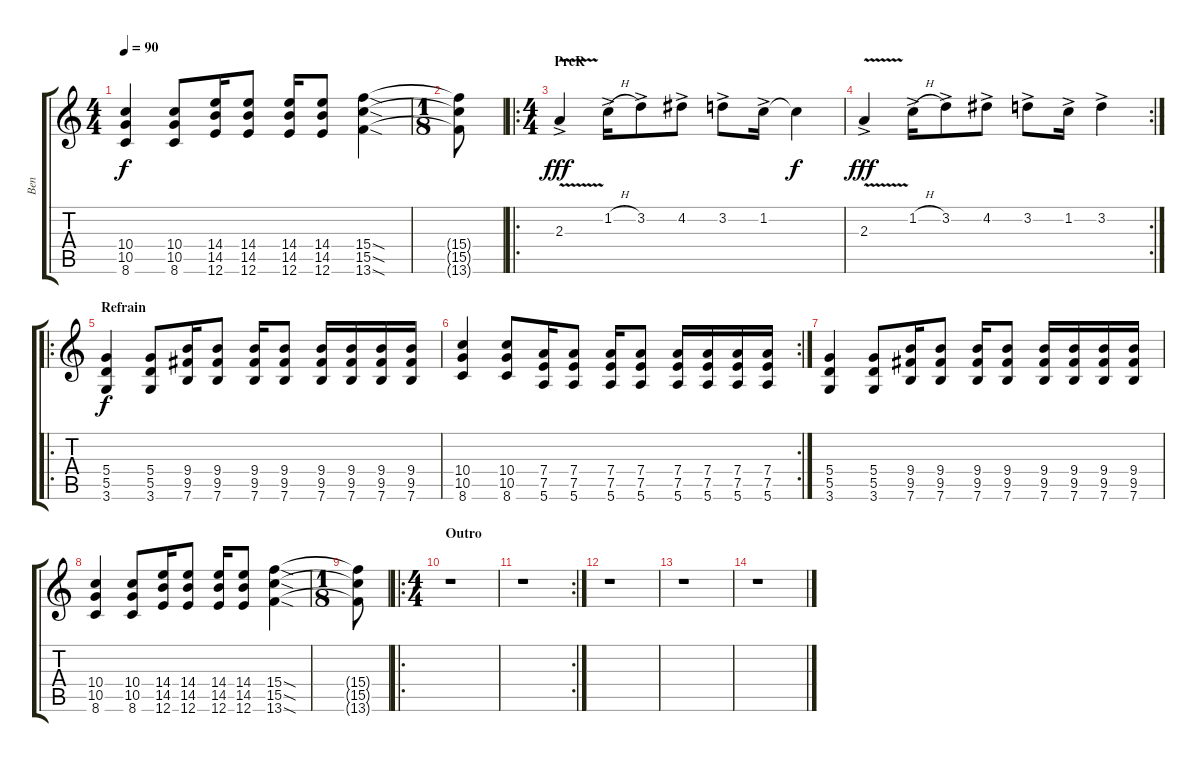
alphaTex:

\track ("Ben" "Ben") {instrument distortionguitar}
\staff {score tabs}
\tuning (E4 B3 G3 D3 A2 E2) {hide}
\ts (4 4)
\tempo 90
\clef g2
\ks c
(10.4 10.5 8.6).4{dy f} (10.4 10.5 8.6).8 (14.4 14.5 12.6).16 (14.4 14.5 12.6).8 (14.4 14.5 12.6).16 (14.4 14.5 12.6).8 (15.4{sod} 15.5{sod} 13.6{sod}).4 |
\ts (1 8)
(15.4{t} 15.5{t} 13.6{t}).8 |
\ro
\ts (4 4)
\section ("" "PreR")
2.3{v ac}.4{dy fff} 1.2{h ac}.16 3.2{ac}.8 4.2{ac}.8 3.2{ac}.8 1.2{ac}.16 1.2{t}.4{dy f} |
\rc 2
2.3{v ac}.4{dy fff} 1.2{h ac}.16 3.2{ac}.8 4.2{ac}.8 3.2{ac}.8 1.2{ac}.16 3.2{ac}.4 |
\ro
\section ("" "Refrain")
(5.4 5.5 3.6).4{dy f} (5.4 5.5 3.6).8 (9.4 9.5 7.6).16 (9.4 9.5 7.6).8 (9.4 9.5 7.6).16 (9.4 9.5 7.6).8 (9.4 9.5 7.6).16 (9.4 9.5 7.6).16 (9.4 9.5 7.6).16 (9.4 9.5 7.6).16 |
\rc 2
(10.4 10.5 8.6).4 (10.4 10.5 8.6).8 (7.4 7.5 5.6).16 (7.4 7.5 5.6).8 (7.4 7.5 5.6).16 (7.4 7.5 5.6).8 (7.4 7.5 5.6).16 (7.4 7.5 5.6).16 (7.4 7.5 5.6).16 (7.4 7.5 5.6).16 |
(5.4 5.5 3.6).4 (5.4 5.5 3.6).8 (9.4 9.5 7.6).16 (9.4 9.5 7.6).8 (9.4 9.5 7.6).16 (9.4 9.5 7.6).8 (9.4 9.5 7.6).16 (9.4 9.5 7.6).16 (9.4 9.5 7.6).16 (9.4 9.5 7.6).16 |
(10.4 10.5 8.6).4 (10.4 10.5 8.6).8 (14.4 14.5 12.6).16 (14.4 14.5 12.6).8 (14.4 14.5 12.6).16 (14.4 14.5 12.6).8 (15.4{sod} 15.5{sod} 13.6{sod}).4 |
\ts (1 8)
(15.4{t} 15.5{t} 13.6{t}).8 |
\ro
\ts (4 4)
\section ("" "Outro")
r.1 |
\rc 2
r.1 |
r.1 |
r.1 |
r.1
